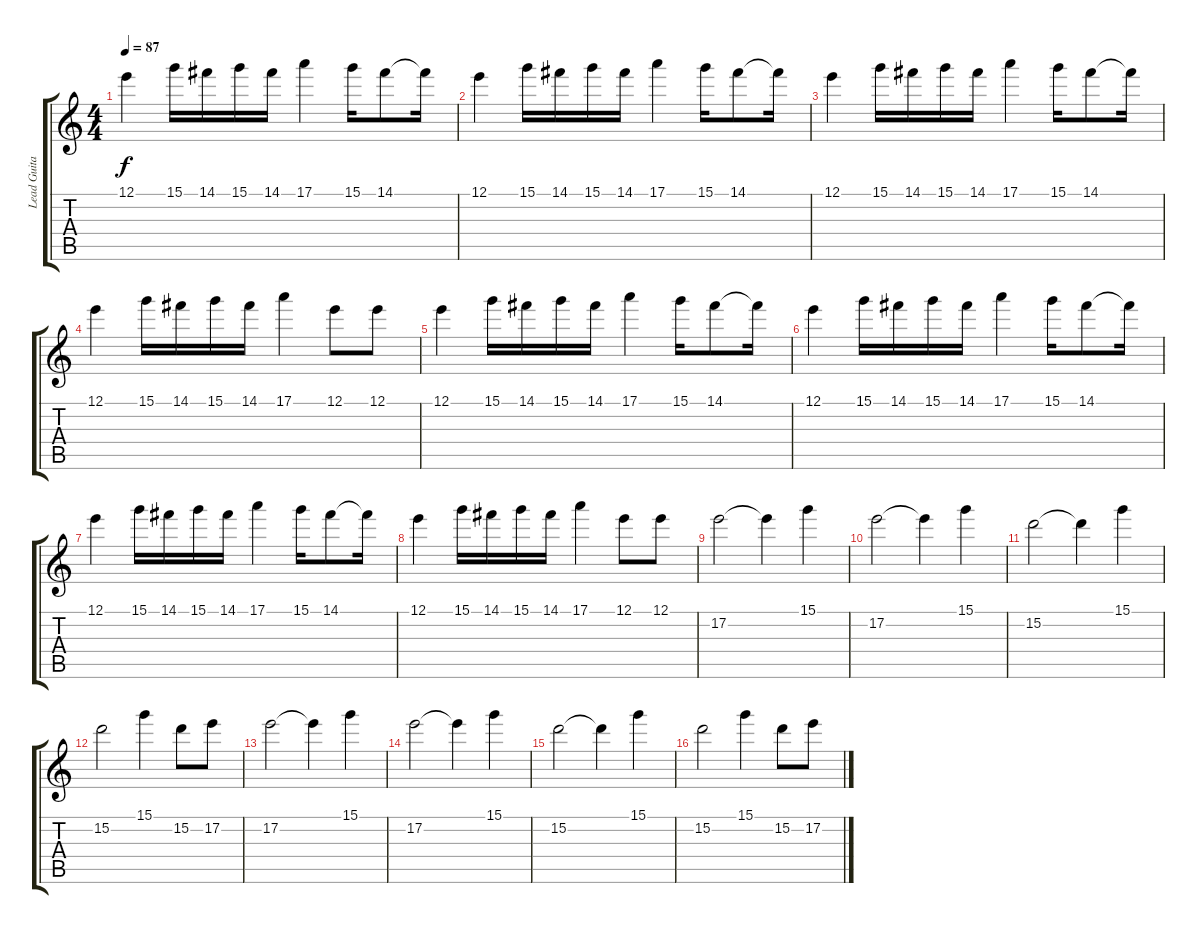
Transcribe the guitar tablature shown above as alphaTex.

\track ("Lead Guitar" "Lead Guita") {instrument electricguitarclean}
\staff {score tabs}
\tuning (E4 B3 G3 D3 A2 D2) {hide}
\ts (4 4)
\tempo 87
\clef g2
\ks c
12.1.4{dy f} 15.1.16 14.1.16 15.1.16 14.1.16 17.1.4 15.1.16 14.1.8 14.1{t}.16 |
12.1.4 15.1.16 14.1.16 15.1.16 14.1.16 17.1.4 15.1.16 14.1.8 14.1{t}.16 |
12.1.4 15.1.16 14.1.16 15.1.16 14.1.16 17.1.4 15.1.16 14.1.8 14.1{t}.16 |
12.1.4 15.1.16 14.1.16 15.1.16 14.1.16 17.1.4 12.1.8 12.1.8 |
12.1.4 15.1.16 14.1.16 15.1.16 14.1.16 17.1.4 15.1.16 14.1.8 14.1{t}.16 |
12.1.4 15.1.16 14.1.16 15.1.16 14.1.16 17.1.4 15.1.16 14.1.8 14.1{t}.16 |
12.1.4 15.1.16 14.1.16 15.1.16 14.1.16 17.1.4 15.1.16 14.1.8 14.1{t}.16 |
12.1.4 15.1.16 14.1.16 15.1.16 14.1.16 17.1.4 12.1.8 12.1.8 |
17.2.2 17.2{t}.4 15.1.4 |
17.2.2 17.2{t}.4 15.1.4 |
15.2.2 15.2{t}.4 15.1.4 |
15.2.2 15.1.4 15.2.8 17.2.8 |
17.2.2 17.2{t}.4 15.1.4 |
17.2.2 17.2{t}.4 15.1.4 |
15.2.2 15.2{t}.4 15.1.4 |
15.2.2 15.1.4 15.2.8 17.2.8
